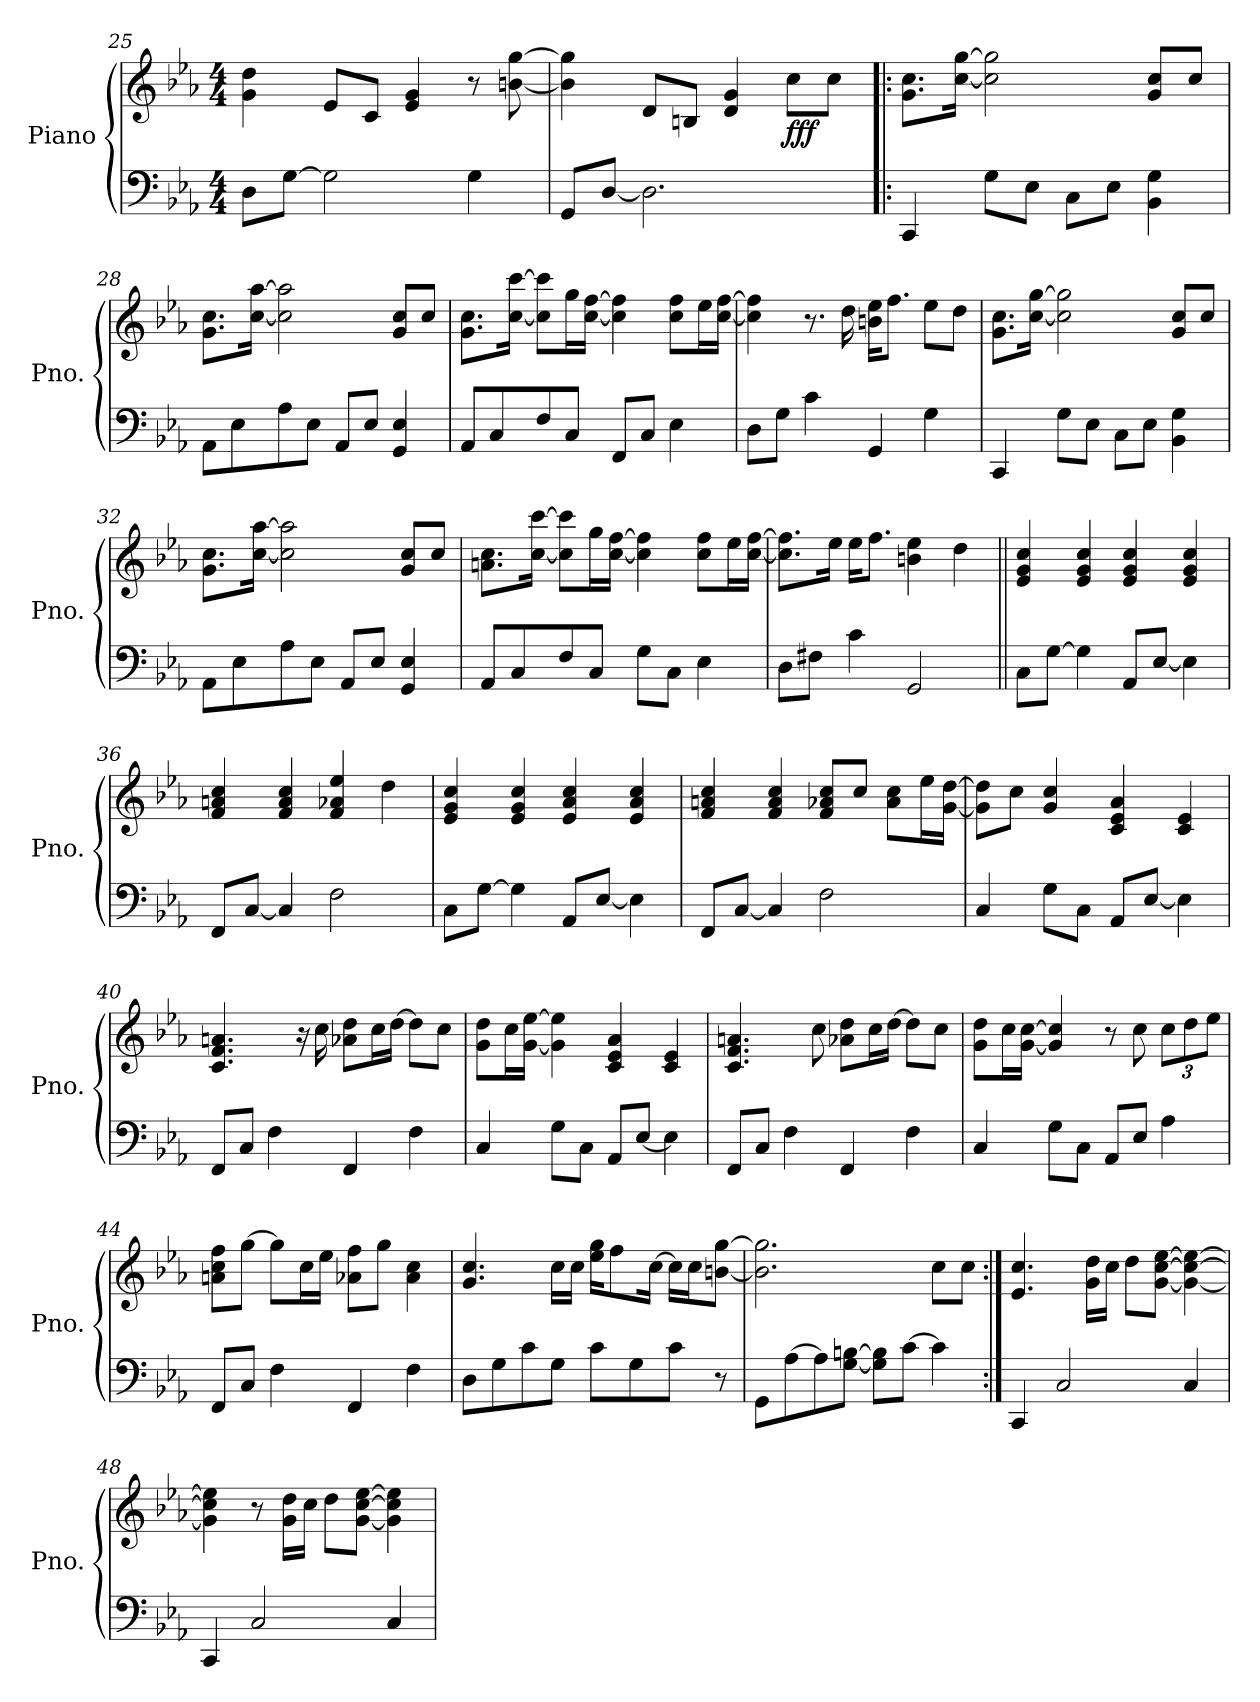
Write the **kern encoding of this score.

**kern	**kern	**dynam
*part1	*part1	*part1
*staff2	*staff1	*staff1/2
*I"Piano	*	*
*I'Pno.	*	*
!!LO:LB:g=z
*clefF4	*clefG2	*
*k[b-e-a-]	*k[b-e-a-]	*
*M4/4	*M4/4	*
=25	=25	=25
8D\L	4g\ 4dd\	.
[8G\J	.	.
2G\]	8e-/L	.
.	8c/J	.
.	4e-/ 4g/	.
4G\	8r	.
.	[8bn\ [8gg\	.
=26	=26	=26
8GG/L	4b\] 4gg\]	.
[8D/J	.	.
2.D\]	8d/L	.
.	8Bn/J	.
.	4d/ 4g/	.
!	!	!LO:DY:b
.	8cc\L	fff
.	8cc\J	.
!!LO:LB:g=z
=27!|:	=27!|:	=27!|:
4CC/	8.g\ 8.cc\L	.
.	[16cc\ [16gg\Jk	.
8G\L	2cc\] 2gg\]	.
8E-\J	.	.
8C\L	.	.
8E-\J	.	.
4BB-\ 4G\	8g/ 8cc/L	.
.	8cc/J	.
=28	=28	=28
8AA-\L	8.g\ 8.cc\L	.
8E-\	.	.
.	[16cc\ [16aa-\Jk	.
8A-\	2cc\] 2aa-\]	.
8E-\J	.	.
8AA-/L	.	.
8E-/J	.	.
4GG/ 4E-/	8g/ 8cc/L	.
.	8cc/J	.
!!LO:PB:g=z
=29	=29	=29
8AA-/L	8.g\ 8.cc\L	.
8C/	.	.
.	[16cc\ [16ccc\Jk	.
8F/	8cc\] 8ccc\]L	.
8C/J	16gg\L	.
.	[16cc\ [16ff\JJ	.
8FF/L	4cc\] 4ff\]	.
8C/J	.	.
4E-\	8cc\ 8ff\L	.
.	16ee-\L	.
.	[16cc\ [16ff\JJ	.
=30	=30	=30
8D\L	4cc\] 4ff\]	.
8G\J	.	.
4c\	8.r	.
.	16dd\	.
4GG/	16bn\ 16ee-\KL	.
.	8.ff\J	.
4G\	8ee-\L	.
.	8dd\J	.
!!LO:LB:g=z
=31	=31	=31
4CC/	8.g\ 8.cc\L	.
.	[16cc\ [16gg\Jk	.
8G\L	2cc\] 2gg\]	.
8E-\J	.	.
8C\L	.	.
8E-\J	.	.
4BB-\ 4G\	8g/ 8cc/L	.
.	8cc/J	.
=32	=32	=32
8AA-\L	8.g\ 8.cc\L	.
8E-\	.	.
.	[16cc\ [16aa-\Jk	.
8A-\	2cc\] 2aa-\]	.
8E-\J	.	.
8AA-/L	.	.
8E-/J	.	.
4GG/ 4E-/	8g/ 8cc/L	.
.	8cc/J	.
!!LO:LB:g=z
=33	=33	=33
8AA-/L	8.an\ 8.cc\L	.
8C/	.	.
.	[16cc\ [16ccc\Jk	.
8F/	8cc\] 8ccc\]L	.
8C/J	16gg\L	.
.	[16cc\ [16ff\JJ	.
8G\L	4cc\] 4ff\]	.
8C\J	.	.
4E-\	8cc\ 8ff\L	.
.	16ee-\L	.
.	[16cc\ [16ff\JJ	.
=34	=34	=34
8D\L	8.cc\] 8.ff\]L	.
8F#X\J	.	.
.	16ee-\Jk	.
4c\	16ee-\KL	.
.	8.ff\J	.
2GG/	4bn\ 4ee-\	.
.	4dd\	.
!!LO:LB:g=z
=35||	=35||	=35||
8C\L	4e-/ 4g/ 4cc/	.
[8G\J	.	.
4G\]	4e-/ 4g/ 4cc/	.
8AA-/L	4e-/ 4g/ 4cc/	.
[8E-/J	.	.
4E-\]	4e-/ 4g/ 4cc/	.
=36	=36	=36
8FF/L	4f/ 4an/ 4cc/	.
[8C/J	.	.
4C/]	4f/ 4a/ 4cc/	.
2F\	4f/ 4a-X/ 4ee-/	.
.	4dd\	.
!!LO:LB:g=z
=37	=37	=37
8C\L	4e-/ 4g/ 4cc/	.
[8G\J	.	.
4G\]	4e-/ 4g/ 4cc/	.
8AA-/L	4e-/ 4a-/ 4cc/	.
[8E-/J	.	.
4E-\]	4e-/ 4a-/ 4cc/	.
=38	=38	=38
8FF/L	4f/ 4an/ 4cc/	.
[8C/J	.	.
4C/]	4f/ 4a/ 4cc/	.
2F\	8f/ 8a-X/ 8cc/L	.
.	8cc/J	.
.	8a-\ 8cc\L	.
.	16ee-\L	.
.	[16g\ [16dd\JJ	.
=39	=39	=39
4C/	8g\] 8dd\]L	.
.	8cc\J	.
8G\L	4g/ 4cc/	.
8C\J	.	.
8AA-/L	4c/ 4e-/ 4a-/	.
[8E-/J	.	.
4E-\]	4c/ 4e-/	.
!!LO:LB:g=z
=40	=40	=40
8FF/L	4.c/ 4.f/ 4.an/	.
8C/J	.	.
4F\	.	.
.	16r	.
.	16cc\	.
4FF/	8a-X\ 8dd\L	.
.	16cc\L	.
.	[16dd\JJ	.
4F\	8dd\L]	.
.	8cc\J	.
=41	=41	=41
4C/	8g\ 8dd\L	.
.	16cc\L	.
.	[16g\ [16ee-\JJ	.
8G\L	4g\] 4ee-\]	.
8C\J	.	.
8AA-/L	4c/ 4e-/ 4a-/	.
[8E-/J	.	.
4E-\]	4c/ 4e-/	.
!!LO:PB:g=z
=42	=42	=42
8FF/L	4.c/ 4.f/ 4.an/	.
8C/J	.	.
4F\	.	.
.	8cc\	.
4FF/	8a-X\ 8dd\L	.
.	16cc\L	.
.	[16dd\JJ	.
4F\	8dd\L]	.
.	8cc\J	.
=43	=43	=43
4C/	8g\ 8dd\L	.
.	16cc\L	.
.	[16g\ [16cc\JJ	.
8G\L	4g/] 4cc/]	.
8C\J	.	.
8AA-/L	8r	.
8E-/J	8cc\	.
*	*Xbrackettup	*
4A-\	12cc\L	.
.	12dd\	.
.	12ee-\J	.
!!LO:LB:g=z
=44	=44	=44
8FF/L	8an\ 8cc\ 8ff\L	.
8C/J	[8gg\J	.
4F\	8gg\L]	.
.	16cc\L	.
.	16ee-\JJ	.
4FF/	8a-X\ 8ff\L	.
.	8gg\J	.
4F\	4a-\ 4cc\	.
=45	=45	=45
8D\L	4.g/ 4.cc/	.
8G\	.	.
8c\	.	.
8G\J	16cc\LL	.
.	16cc\JJ	.
8c\L	16ee-\ 16gg\KL	.
.	8ff\	.
8G\	.	.
.	[16cc\Jk	.
8c\J	16cc\LL]	.
.	16cc\J	.
8r	[8bn\ [8gg\J	.
=46	=46	=46
8GG\L	2.b\] 2.gg\]	.
[8A-\	.	.
8A-\]	.	.
[8G\ [8Bn\J	.	.
8G\] 8B\]L	.	.
[8c\J	.	.
4c\]	8cc\L	.
.	8cc\J	.
!!LO:LB:g=z
=47:|!	=47:|!	=47:|!
4CC/	4.e-/ 4.cc/	.
2C/	.	.
.	16g\ 16dd\LL	.
.	16cc\JJ	.
.	8dd\L	.
.	[8g\ [8cc\ [8ee-\J	.
4C/	4g\_ 4cc\_ 4ee-\_	.
=48	=48	=48
4CC/	4g\] 4cc\] 4ee-\]	.
2C/	8r	.
.	16g\ 16dd\LL	.
.	16cc\JJ	.
.	8dd\L	.
.	[8g\ [8cc\ [8ee-\J	.
4C/	4g\] 4cc\] 4ee-\]	.
=	=	=
*-	*-	*-
